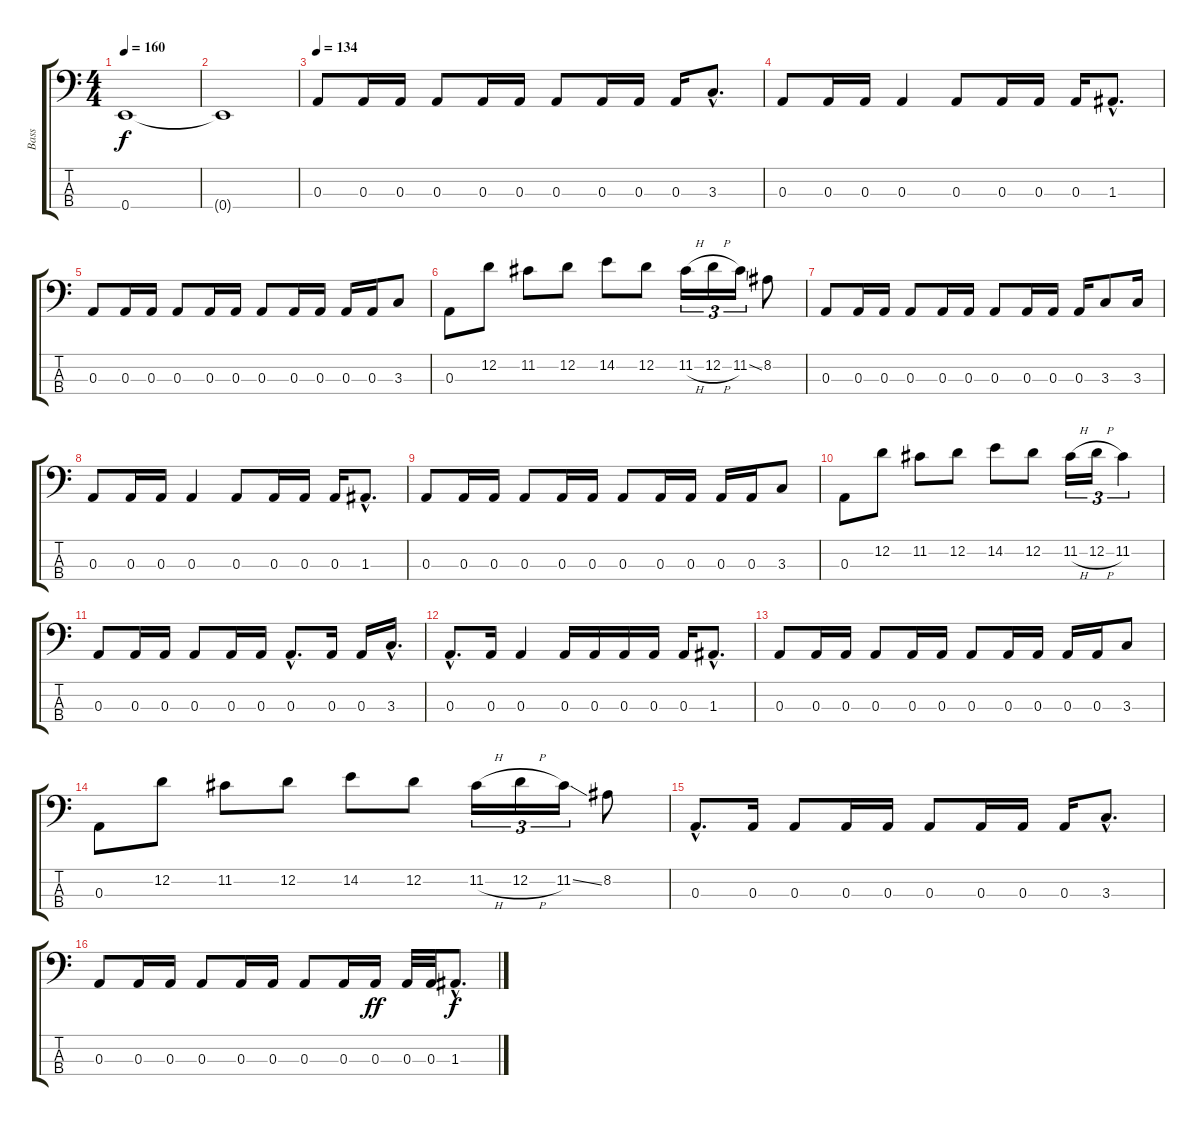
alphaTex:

\track ("Bass" "Bass") {instrument electricbassfinger}
\staff {score tabs}
\tuning (G2 D2 A1 E1) {hide}
\ts (4 4)
\tempo 160
\clef f4
\ks c
0.4{t}.1{dy f} |
0.4{t}.1 |
\tempo 134
0.3.8 0.3.16 0.3.16 0.3.8 0.3.16 0.3.16 0.3.8 0.3.16 0.3.16 0.3.16 3.3{hac}.8{d} |
0.3.8 0.3.16 0.3.16 0.3.4 0.3.8 0.3.16 0.3.16 0.3.16 1.3{hac}.8{d} |
0.3.8 0.3.16 0.3.16 0.3.8 0.3.16 0.3.16 0.3.8 0.3.16 0.3.16 0.3.16 0.3.16 3.3.8 |
0.3.8 12.2.8 11.2.8 12.2.8 14.2.8 12.2.8 11.2{h}.16{tu (3 2)} 12.2{h}.16{tu (3 2)} 11.2{ss}.16{tu (3 2)} 8.2.8 |
0.3.8 0.3.16 0.3.16 0.3.8 0.3.16 0.3.16 0.3.8 0.3.16 0.3.16 0.3.16 3.3.8 3.3.16 |
0.3.8 0.3.16 0.3.16 0.3.4 0.3.8 0.3.16 0.3.16 0.3.16 1.3{hac}.8{d} |
0.3.8 0.3.16 0.3.16 0.3.8 0.3.16 0.3.16 0.3.8 0.3.16 0.3.16 0.3.16 0.3.16 3.3.8 |
0.3.8 12.2.8 11.2.8 12.2.8 14.2.8 12.2.8 11.2{h}.16{tu (3 2)} 12.2{h}.16{tu (3 2)} 11.2.4{tu (3 2)} |
0.3.8 0.3.16 0.3.16 0.3.8 0.3.16 0.3.16 0.3{hac}.8{d} 0.3.16 0.3.16 3.3{hac}.16{d} |
0.3{hac}.8{d} 0.3.16 0.3.4 0.3.16 0.3.16 0.3.16 0.3.16 0.3.16 1.3{hac}.8{d} |
0.3.8 0.3.16 0.3.16 0.3.8 0.3.16 0.3.16 0.3.8 0.3.16 0.3.16 0.3.16 0.3.16 3.3.8 |
0.3.8 12.2.8 11.2.8 12.2.8 14.2.8 12.2.8 11.2{h}.16{tu (3 2)} 12.2{h}.16{tu (3 2)} 11.2{ss}.16{tu (3 2)} 8.2.8 |
0.3{hac}.8{d} 0.3.16 0.3.8 0.3.16 0.3.16 0.3.8 0.3.16 0.3.16 0.3.16 3.3{hac}.8{d} |
0.3.8 0.3.16 0.3.16 0.3.8 0.3.16 0.3.16 0.3.8 0.3.16 0.3.16{dy ff} 0.3.32 0.3.32 1.3{hac}.8{d dy f}
